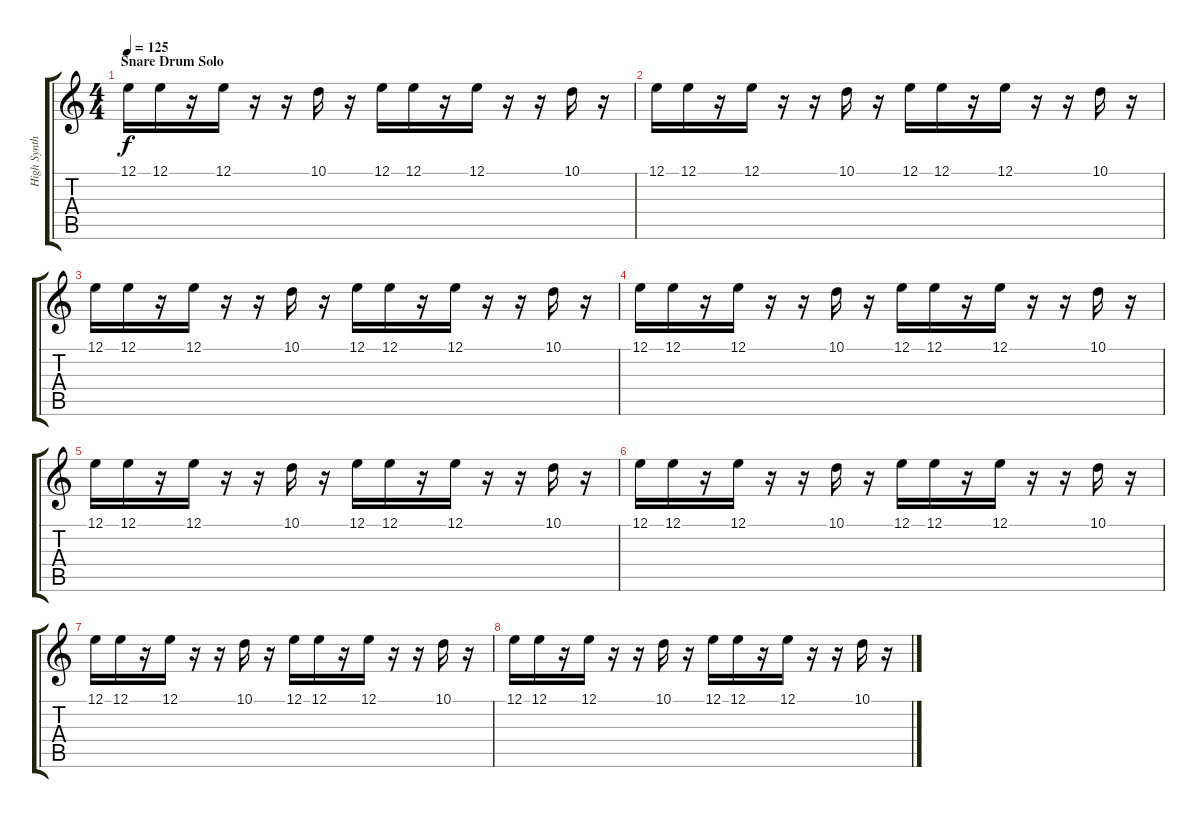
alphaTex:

\track ("High Synth (Gillian)" "High Synth") {instrument lead8bassandlead}
\staff {score tabs}
\tuning (E4 B3 G3 D3 A2 E2) {hide}
\ts (4 4)
\section ("" "Snare Drum Solo")
\tempo 125
\clef g2
\ks c
12.1.16{dy f} 12.1.16 r.16 12.1.16 r.16 r.16 10.1.16 r.16 12.1.16 12.1.16 r.16 12.1.16 r.16 r.16 10.1.16 r.16 |
12.1.16 12.1.16 r.16 12.1.16 r.16 r.16 10.1.16 r.16 12.1.16 12.1.16 r.16 12.1.16 r.16 r.16 10.1.16 r.16 |
12.1.16 12.1.16 r.16 12.1.16 r.16 r.16 10.1.16 r.16 12.1.16 12.1.16 r.16 12.1.16 r.16 r.16 10.1.16 r.16 |
12.1.16 12.1.16 r.16 12.1.16 r.16 r.16 10.1.16 r.16 12.1.16 12.1.16 r.16 12.1.16 r.16 r.16 10.1.16 r.16 |
12.1.16 12.1.16 r.16 12.1.16 r.16 r.16 10.1.16 r.16 12.1.16 12.1.16 r.16 12.1.16 r.16 r.16 10.1.16 r.16 |
12.1.16 12.1.16 r.16 12.1.16 r.16 r.16 10.1.16 r.16 12.1.16 12.1.16 r.16 12.1.16 r.16 r.16 10.1.16 r.16 |
12.1.16 12.1.16 r.16 12.1.16 r.16 r.16 10.1.16 r.16 12.1.16 12.1.16 r.16 12.1.16 r.16 r.16 10.1.16 r.16 |
12.1.16 12.1.16 r.16 12.1.16 r.16 r.16 10.1.16 r.16 12.1.16 12.1.16 r.16 12.1.16 r.16 r.16 10.1.16 r.16
